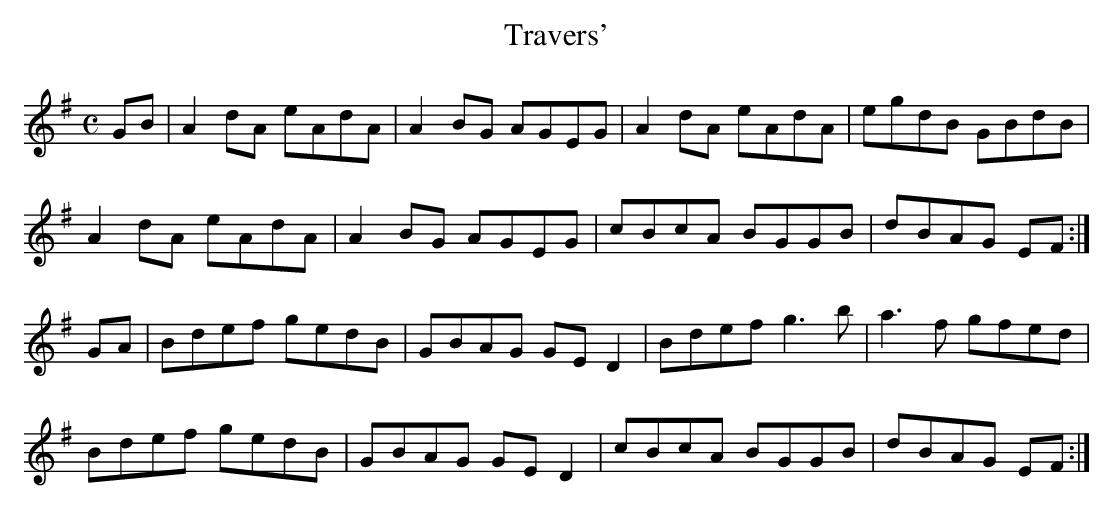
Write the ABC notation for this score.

X:1
T:Travers'
M:C
L:1/8
K:A Dorian
GB|A2dA eAdA|A2BG AGEG|A2dA eAdA|egdB GBdB|!
A2dA eAdA|A2BG AGEG|cBcA BGGB|dBAG EF:|!
GA|Bdef gedB|GBAG GED2|Bdef g3b|a3f gfed|!
Bdef gedB|GBAG GED2|cBcA BGGB|dBAG EF:|!
